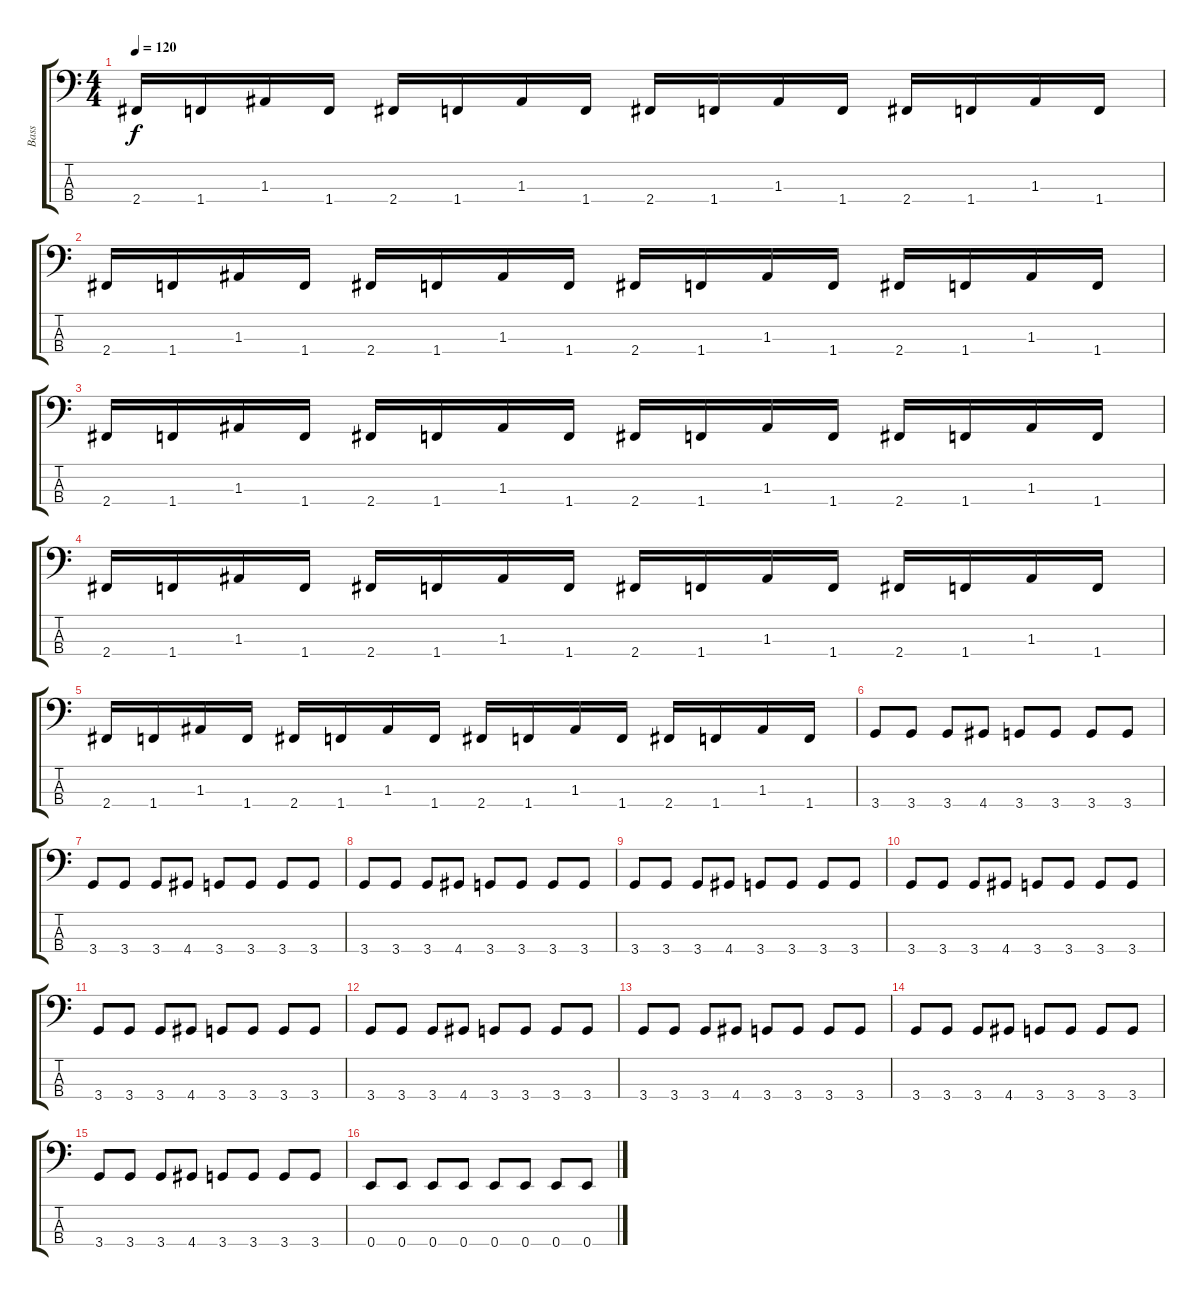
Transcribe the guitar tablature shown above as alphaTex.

\track ("Bass" "Bass") {instrument electricbassfinger}
\staff {score tabs}
\tuning (G2 D2 A1 E1) {hide}
\ts (4 4)
\tempo 120
\clef f4
\ks c
2.4.16{dy f} 1.4.16 1.3.16 1.4.16 2.4.16 1.4.16 1.3.16 1.4.16 2.4.16 1.4.16 1.3.16 1.4.16 2.4.16 1.4.16 1.3.16 1.4.16 |
2.4.16 1.4.16 1.3.16 1.4.16 2.4.16 1.4.16 1.3.16 1.4.16 2.4.16 1.4.16 1.3.16 1.4.16 2.4.16 1.4.16 1.3.16 1.4.16 |
2.4.16 1.4.16 1.3.16 1.4.16 2.4.16 1.4.16 1.3.16 1.4.16 2.4.16 1.4.16 1.3.16 1.4.16 2.4.16 1.4.16 1.3.16 1.4.16 |
2.4.16 1.4.16 1.3.16 1.4.16 2.4.16 1.4.16 1.3.16 1.4.16 2.4.16 1.4.16 1.3.16 1.4.16 2.4.16 1.4.16 1.3.16 1.4.16 |
2.4.16 1.4.16 1.3.16 1.4.16 2.4.16 1.4.16 1.3.16 1.4.16 2.4.16 1.4.16 1.3.16 1.4.16 2.4.16 1.4.16 1.3.16 1.4.16 |
3.4.8 3.4.8 3.4.8 4.4.8 3.4.8 3.4.8 3.4.8 3.4.8 |
3.4.8 3.4.8 3.4.8 4.4.8 3.4.8 3.4.8 3.4.8 3.4.8 |
3.4.8 3.4.8 3.4.8 4.4.8 3.4.8 3.4.8 3.4.8 3.4.8 |
3.4.8 3.4.8 3.4.8 4.4.8 3.4.8 3.4.8 3.4.8 3.4.8 |
3.4.8 3.4.8 3.4.8 4.4.8 3.4.8 3.4.8 3.4.8 3.4.8 |
3.4.8 3.4.8 3.4.8 4.4.8 3.4.8 3.4.8 3.4.8 3.4.8 |
3.4.8 3.4.8 3.4.8 4.4.8 3.4.8 3.4.8 3.4.8 3.4.8 |
3.4.8 3.4.8 3.4.8 4.4.8 3.4.8 3.4.8 3.4.8 3.4.8 |
3.4.8 3.4.8 3.4.8 4.4.8 3.4.8 3.4.8 3.4.8 3.4.8 |
3.4.8 3.4.8 3.4.8 4.4.8 3.4.8 3.4.8 3.4.8 3.4.8 |
0.4.8 0.4.8 0.4.8 0.4.8 0.4.8 0.4.8 0.4.8 0.4.8
